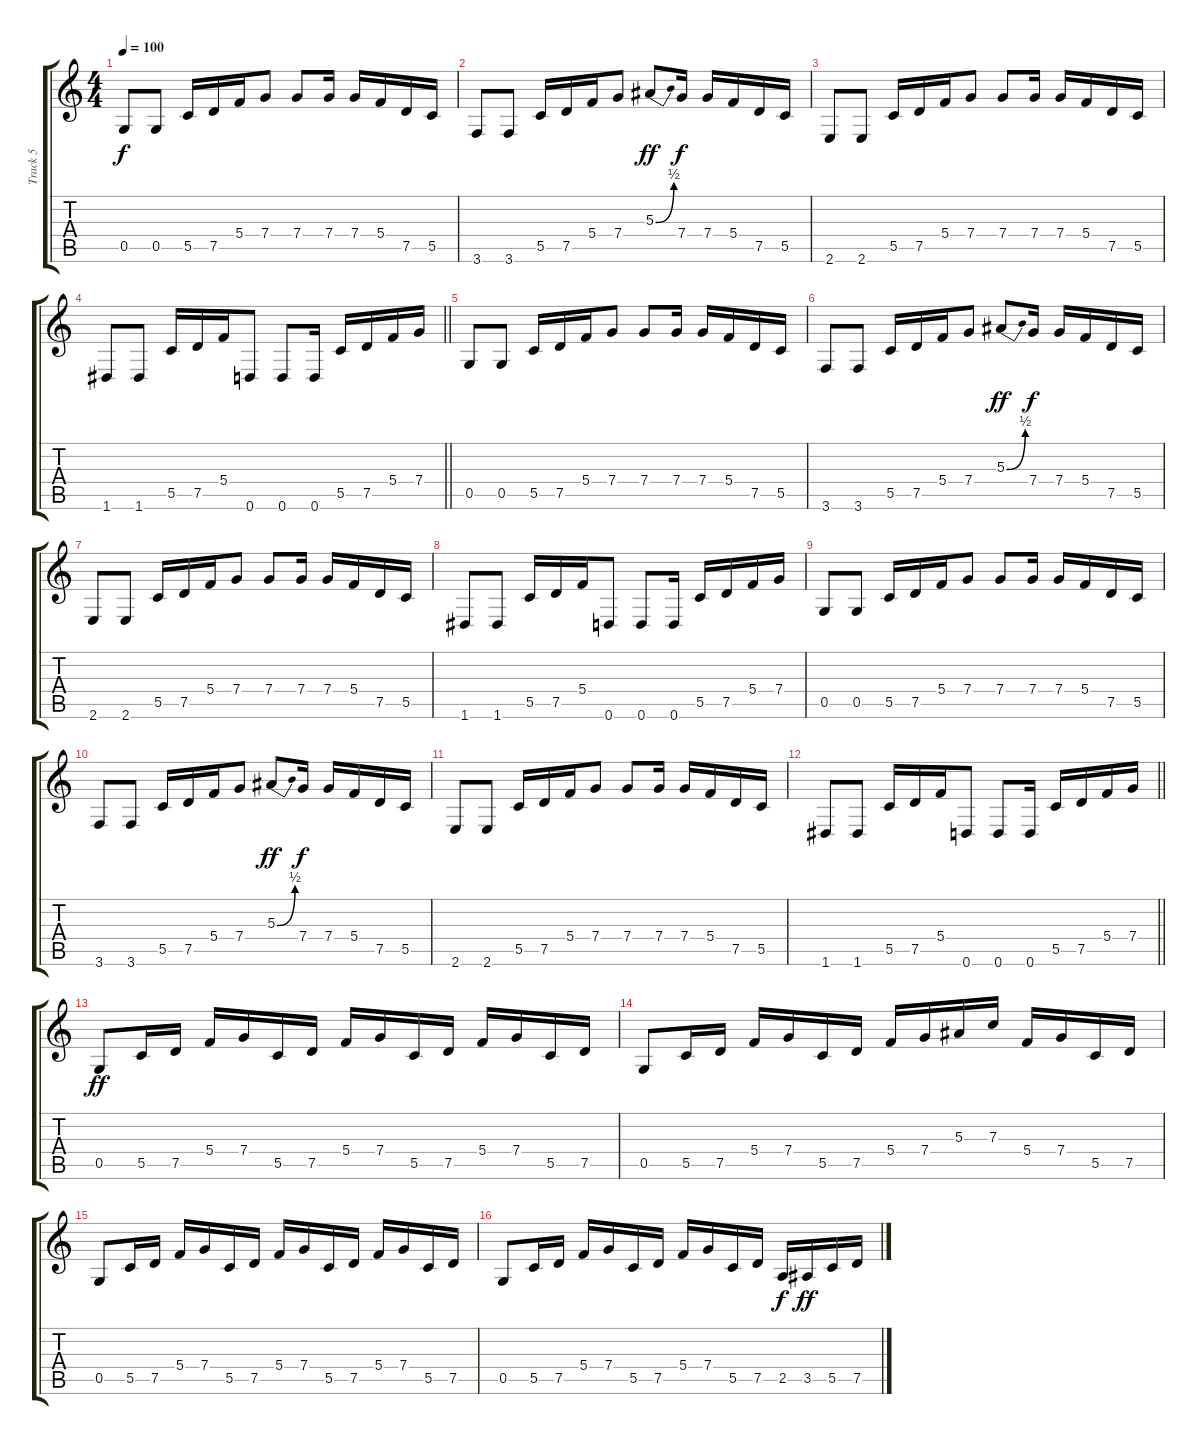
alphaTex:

\track ("Track 5" "Track 5") {instrument overdrivenguitar}
\staff {score tabs}
\tuning (D4 A3 F3 C3 G2 D2) {hide}
\ts (4 4)
\tempo 100
\clef g2
\ks c
0.5.8{dy f} 0.5.8 5.5.16 7.5.16 5.4.16 7.4.8 7.4.8 7.4.16 7.4.16 5.4.16 7.5.16 5.5.16 |
3.6.8 3.6.8 5.5.16 7.5.16 5.4.16 7.4.8 5.3{be (bend 0 0 60 2)}.8{dy ff} 7.4.16{dy f} 7.4.16 5.4.16 7.5.16 5.5.16 |
2.6.8 2.6.8 5.5.16 7.5.16 5.4.16 7.4.8 7.4.8 7.4.16 7.4.16 5.4.16 7.5.16 5.5.16 |
\barLineRight lightlight
1.6.8 1.6.8 5.5.16 7.5.16 5.4.16 0.6.8 0.6.8 0.6.16 5.5.16 7.5.16 5.4.16 7.4.16 |
0.5.8 0.5.8 5.5.16 7.5.16 5.4.16 7.4.8 7.4.8 7.4.16 7.4.16 5.4.16 7.5.16 5.5.16 |
3.6.8 3.6.8 5.5.16 7.5.16 5.4.16 7.4.8 5.3{be (bend 0 0 60 2)}.8{dy ff} 7.4.16{dy f} 7.4.16 5.4.16 7.5.16 5.5.16 |
2.6.8 2.6.8 5.5.16 7.5.16 5.4.16 7.4.8 7.4.8 7.4.16 7.4.16 5.4.16 7.5.16 5.5.16 |
1.6.8 1.6.8 5.5.16 7.5.16 5.4.16 0.6.8 0.6.8 0.6.16 5.5.16 7.5.16 5.4.16 7.4.16 |
0.5.8 0.5.8 5.5.16 7.5.16 5.4.16 7.4.8 7.4.8 7.4.16 7.4.16 5.4.16 7.5.16 5.5.16 |
3.6.8 3.6.8 5.5.16 7.5.16 5.4.16 7.4.8 5.3{be (bend 0 0 60 2)}.8{dy ff} 7.4.16{dy f} 7.4.16 5.4.16 7.5.16 5.5.16 |
2.6.8 2.6.8 5.5.16 7.5.16 5.4.16 7.4.8 7.4.8 7.4.16 7.4.16 5.4.16 7.5.16 5.5.16 |
\barLineRight lightlight
1.6.8 1.6.8 5.5.16 7.5.16 5.4.16 0.6.8 0.6.8 0.6.16 5.5.16 7.5.16 5.4.16 7.4.16 |
0.5.8{dy ff} 5.5.16 7.5.16 5.4.16 7.4.16 5.5.16 7.5.16 5.4.16 7.4.16 5.5.16 7.5.16 5.4.16 7.4.16 5.5.16 7.5.16 |
0.5.8 5.5.16 7.5.16 5.4.16 7.4.16 5.5.16 7.5.16 5.4.16 7.4.16 5.3.16 7.3.16 5.4.16 7.4.16 5.5.16 7.5.16 |
0.5.8 5.5.16 7.5.16 5.4.16 7.4.16 5.5.16 7.5.16 5.4.16 7.4.16 5.5.16 7.5.16 5.4.16 7.4.16 5.5.16 7.5.16 |
0.5.8 5.5.16 7.5.16 5.4.16 7.4.16 5.5.16 7.5.16 5.4.16 7.4.16 5.5.16 7.5.16 2.5.16{dy f} 3.5.16{dy ff} 5.5.16 7.5.16
